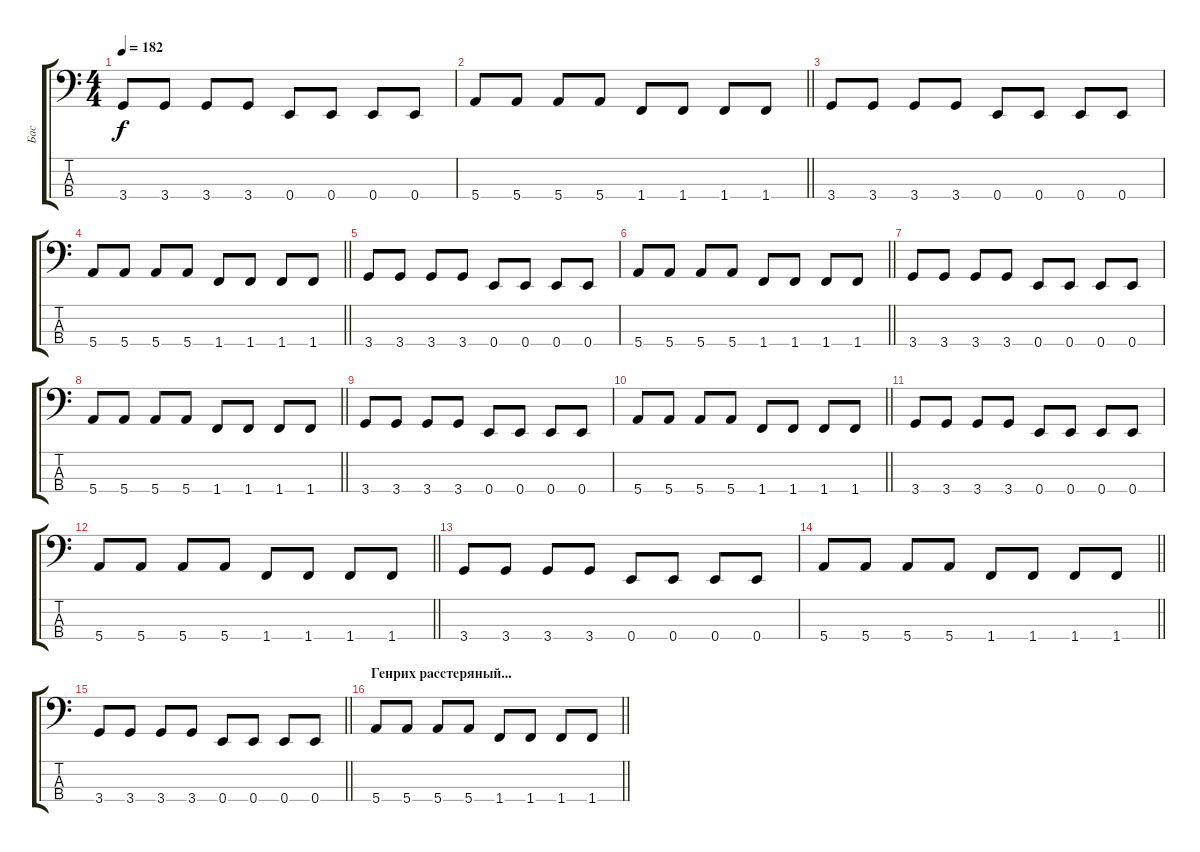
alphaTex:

\track ("Бас" "Бас") {instrument electricbasspick}
\staff {score tabs}
\tuning (G2 D2 A1 E1) {hide}
\ts (4 4)
\tempo 182
\clef f4
\ks c
3.4.8{dy f} 3.4.8 3.4.8 3.4.8 0.4.8 0.4.8 0.4.8 0.4.8 |
\barLineRight lightlight
5.4.8 5.4.8 5.4.8 5.4.8 1.4.8 1.4.8 1.4.8 1.4.8 |
3.4.8 3.4.8 3.4.8 3.4.8 0.4.8 0.4.8 0.4.8 0.4.8 |
\barLineRight lightlight
5.4.8 5.4.8 5.4.8 5.4.8 1.4.8 1.4.8 1.4.8 1.4.8 |
3.4.8 3.4.8 3.4.8 3.4.8 0.4.8 0.4.8 0.4.8 0.4.8 |
\barLineRight lightlight
5.4.8 5.4.8 5.4.8 5.4.8 1.4.8 1.4.8 1.4.8 1.4.8 |
3.4.8 3.4.8 3.4.8 3.4.8 0.4.8 0.4.8 0.4.8 0.4.8 |
\barLineRight lightlight
5.4.8 5.4.8 5.4.8 5.4.8 1.4.8 1.4.8 1.4.8 1.4.8 |
3.4.8 3.4.8 3.4.8 3.4.8 0.4.8 0.4.8 0.4.8 0.4.8 |
\barLineRight lightlight
5.4.8 5.4.8 5.4.8 5.4.8 1.4.8 1.4.8 1.4.8 1.4.8 |
3.4.8 3.4.8 3.4.8 3.4.8 0.4.8 0.4.8 0.4.8 0.4.8 |
\barLineRight lightlight
5.4.8 5.4.8 5.4.8 5.4.8 1.4.8 1.4.8 1.4.8 1.4.8 |
3.4.8 3.4.8 3.4.8 3.4.8 0.4.8 0.4.8 0.4.8 0.4.8 |
\barLineRight lightlight
5.4.8 5.4.8 5.4.8 5.4.8 1.4.8 1.4.8 1.4.8 1.4.8 |
\barLineRight lightlight
3.4.8 3.4.8 3.4.8 3.4.8 0.4.8 0.4.8 0.4.8 0.4.8 |
\section ("" "Генрих расстеряный...")
\barLineRight lightlight
5.4.8 5.4.8 5.4.8 5.4.8 1.4.8 1.4.8 1.4.8 1.4.8
